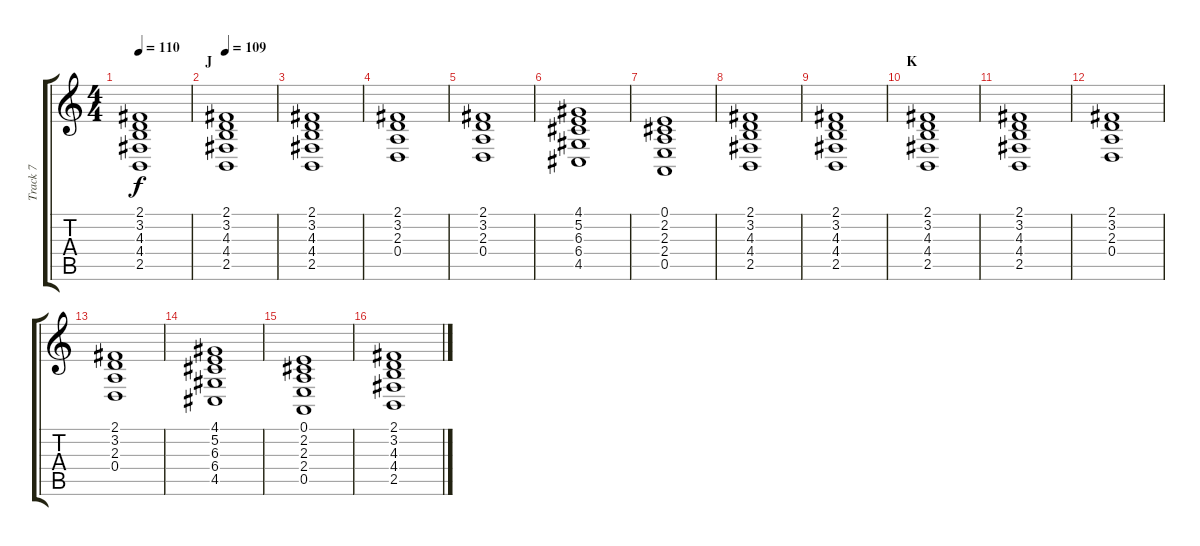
\track ("Track 7" "Track 7") {instrument stringensemble1}
\staff {score tabs}
\tuning (E4 B3 G3 D3 A2 E2) {hide}
\ts (4 4)
\tempo 110
\clef g2
\ks c
(2.1 3.2 4.3 4.4 2.5).1{dy f} |
\section ("" "J")
\tempo 109
(2.1 3.2 4.3 4.4 2.5).1 |
(2.1 3.2 4.3 4.4 2.5).1 |
(2.1 3.2 2.3 0.4).1 |
(2.1 3.2 2.3 0.4).1 |
(4.1 5.2 6.3 6.4 4.5).1 |
(0.1 2.2 2.3 2.4 0.5).1 |
(2.1 3.2 4.3 4.4 2.5).1 |
(2.1 3.2 4.3 4.4 2.5).1 |
\section ("" "K")
(2.1 3.2 4.3 4.4 2.5).1 |
(2.1 3.2 4.3 4.4 2.5).1 |
(2.1 3.2 2.3 0.4).1 |
(2.1 3.2 2.3 0.4).1 |
(4.1 5.2 6.3 6.4 4.5).1 |
(0.1 2.2 2.3 2.4 0.5).1 |
(2.1 3.2 4.3 4.4 2.5).1
